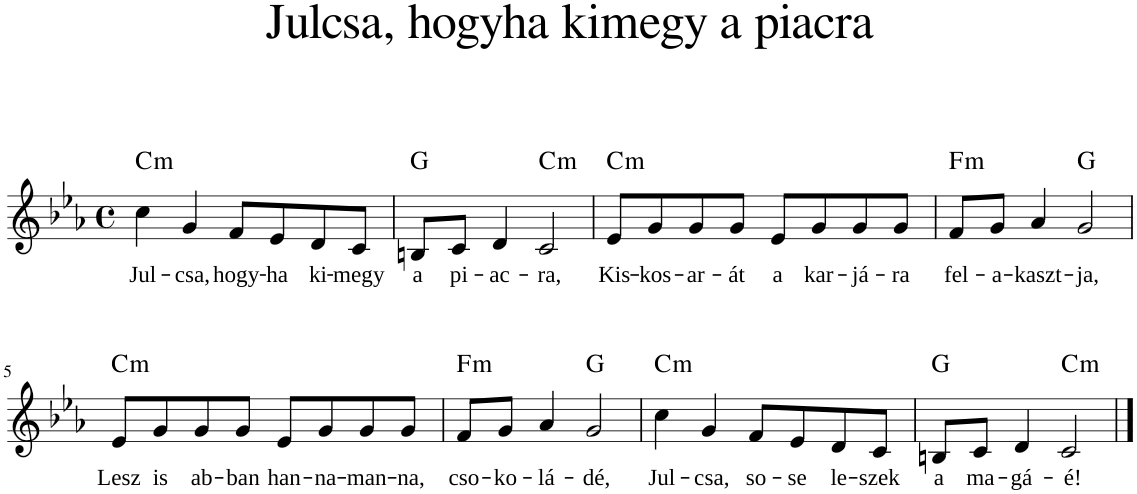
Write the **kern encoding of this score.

**kern	**text	**harte
*part1	*part1	*part1
*staff1	*staff1	*
*I"Piano	*	*
*I'Pno	*	*
*clefG2	*	*
*k[b-e-a-]	*	*
*M4/4	*	*
*met(c)	*	*
=1	=1	=1
!	!LO:LY:b	!LO:H:kt=m
4cc\	Jul-	C:min
!	!LO:LY:b	!
4g/	-csa,	.
!	!LO:LY:b	!
8f/L	hogy-	.
!	!LO:LY:b	!
8e-/	-ha	.
!	!LO:LY:b	!
8d/	ki-	.
!	!LO:LY:b	!
8c/J	-megy	.
=2	=2	=2
!	!LO:LY:b	!
8Bn/L	a	G:maj
!	!LO:LY:b	!
8c/J	pi-	.
!	!LO:LY:b	!
4d/	-ac-	.
!	!LO:LY:b	!LO:H:kt=m
2c/	-ra,	C:min
=3	=3	=3
!	!LO:LY:b	!LO:H:kt=m
8e-/L	Kis-	C:min
!	!LO:LY:b	!
8g/	-kos-	.
!	!LO:LY:b	!
8g/	-ar-	.
!	!LO:LY:b	!
8g/J	-át	.
!	!LO:LY:b	!
8e-/L	a	.
!	!LO:LY:b	!
8g/	kar-	.
!	!LO:LY:b	!
8g/	-já-	.
!	!LO:LY:b	!
8g/J	-ra	.
=4	=4	=4
!	!LO:LY:b	!LO:H:kt=m
8f/L	fel-	F:min
!	!LO:LY:b	!
8g/J	-a-	.
!	!LO:LY:b	!
4a-/	-kaszt-	.
!	!LO:LY:b	!
2g/	-ja,	G:maj
!!LO:LB:g=z
=5	=5	=5
!	!LO:LY:b	!LO:H:kt=m
8e-/L	Lesz	C:min
!	!LO:LY:b	!
8g/	is	.
!	!LO:LY:b	!
8g/	ab-	.
!	!LO:LY:b	!
8g/J	-ban	.
!	!LO:LY:b	!
8e-/L	han-	.
!	!LO:LY:b	!
8g/	-na-	.
!	!LO:LY:b	!
8g/	-man-	.
!	!LO:LY:b	!
8g/J	-na,	.
=6	=6	=6
!	!LO:LY:b	!LO:H:kt=m
8f/L	cso-	F:min
!	!LO:LY:b	!
8g/J	-ko-	.
!	!LO:LY:b	!
4a-/	-lá-	.
!	!LO:LY:b	!
2g/	-dé,	G:maj
=7	=7	=7
!	!LO:LY:b	!LO:H:kt=m
4cc\	Jul-	C:min
!	!LO:LY:b	!
4g/	-csa,	.
!	!LO:LY:b	!
8f/L	so-	.
!	!LO:LY:b	!
8e-/	-se	.
!	!LO:LY:b	!
8d/	le-	.
!	!LO:LY:b	!
8c/J	-szek	.
=8	=8	=8
!	!LO:LY:b	!
8Bn/L	a	G:maj
!	!LO:LY:b	!
8c/J	ma-	.
!	!LO:LY:b	!
4d/	-gá-	.
!	!LO:LY:b	!LO:H:kt=m
2c/	-é!	C:min
==	==	==
*-	*-	*-
